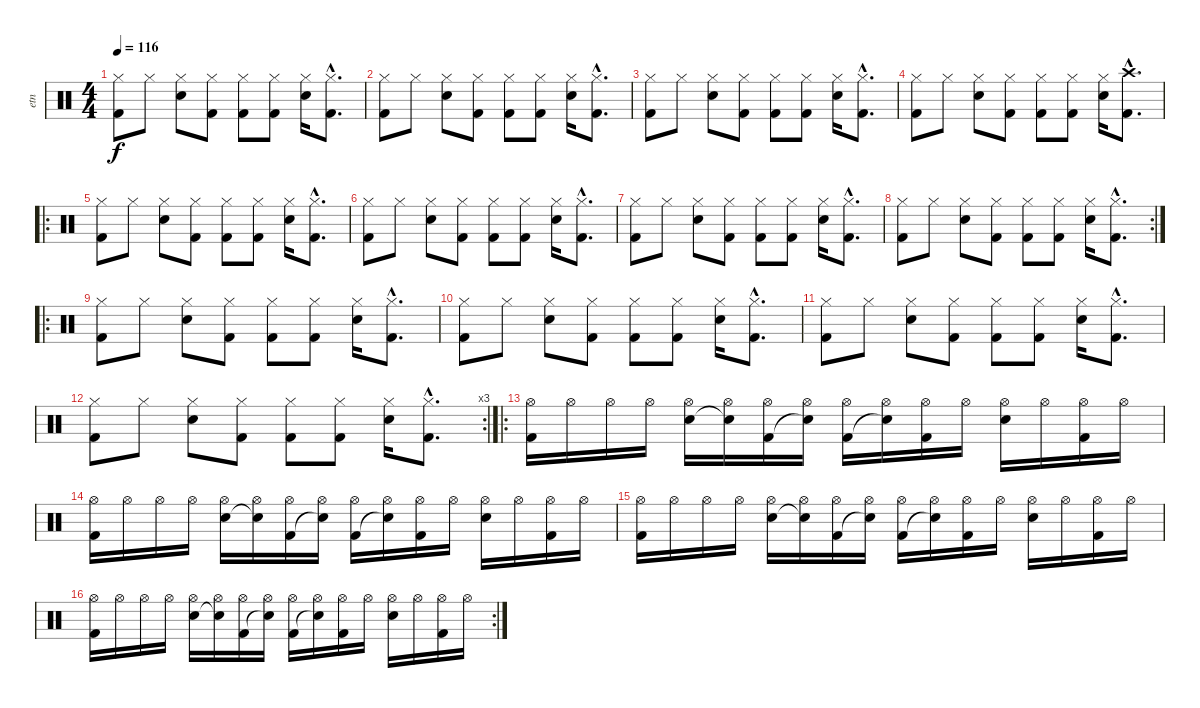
\track ("etn" "etn") {instrument percussion}
\staff {score}
\articulation defaults
\ts (4 4)
\tempo 116
\clef neutral
\ks c
("Hi-Hat (closed)" "Kick (hit) 2").8{dy f} "Hi-Hat (closed)".8 ("Hi-Hat (closed)" "Snare (hit) 2").8 ("Hi-Hat (closed)" "Kick (hit) 2").8 ("Hi-Hat (closed)" "Kick (hit) 2").8 ("Hi-Hat (closed)" "Kick (hit) 2").8 ("Hi-Hat (closed)" "Snare (hit) 2").16 ("Hi-Hat (closed)"{hac} "Kick (hit) 2"{hac}).8{d} |
("Hi-Hat (closed)" "Kick (hit) 2").8 "Hi-Hat (closed)".8 ("Hi-Hat (closed)" "Snare (hit) 2").8 ("Hi-Hat (closed)" "Kick (hit) 2").8 ("Hi-Hat (closed)" "Kick (hit) 2").8 ("Hi-Hat (closed)" "Kick (hit) 2").8 ("Hi-Hat (closed)" "Snare (hit) 2").16 ("Hi-Hat (closed)"{hac} "Kick (hit) 2"{hac}).8{d} |
("Hi-Hat (closed)" "Kick (hit) 2").8 "Hi-Hat (closed)".8 ("Hi-Hat (closed)" "Snare (hit) 2").8 ("Hi-Hat (closed)" "Kick (hit) 2").8 ("Hi-Hat (closed)" "Kick (hit) 2").8 ("Hi-Hat (closed)" "Kick (hit) 2").8 ("Hi-Hat (closed)" "Snare (hit) 2").16 ("Hi-Hat (closed)"{hac} "Kick (hit) 2"{hac}).8{d} |
("Hi-Hat (closed)" "Kick (hit) 2").8 "Hi-Hat (closed)".8 ("Hi-Hat (closed)" "Snare (hit) 2").8 ("Hi-Hat (closed)" "Kick (hit) 2").8 ("Hi-Hat (closed)" "Kick (hit) 2").8 ("Hi-Hat (closed)" "Kick (hit) 2").8 ("Hi-Hat (closed)" "Snare (hit) 2").16 ("Crash high (hit)"{hac} "Kick (hit) 2"{hac}).8{d} |
\ro
("Hi-Hat (closed)" "Kick (hit) 2").8 "Hi-Hat (closed)".8 ("Hi-Hat (closed)" "Snare (hit) 2").8 ("Hi-Hat (closed)" "Kick (hit) 2").8 ("Hi-Hat (closed)" "Kick (hit) 2").8 ("Hi-Hat (closed)" "Kick (hit) 2").8 ("Hi-Hat (closed)" "Snare (hit) 2").16 ("Hi-Hat (closed)"{hac} "Kick (hit) 2"{hac}).8{d} |
("Hi-Hat (closed)" "Kick (hit) 2").8 "Hi-Hat (closed)".8 ("Hi-Hat (closed)" "Snare (hit) 2").8 ("Hi-Hat (closed)" "Kick (hit) 2").8 ("Hi-Hat (closed)" "Kick (hit) 2").8 ("Hi-Hat (closed)" "Kick (hit) 2").8 ("Hi-Hat (closed)" "Snare (hit) 2").16 ("Hi-Hat (closed)"{hac} "Kick (hit) 2"{hac}).8{d} |
("Hi-Hat (closed)" "Kick (hit) 2").8 "Hi-Hat (closed)".8 ("Hi-Hat (closed)" "Snare (hit) 2").8 ("Hi-Hat (closed)" "Kick (hit) 2").8 ("Hi-Hat (closed)" "Kick (hit) 2").8 ("Hi-Hat (closed)" "Kick (hit) 2").8 ("Hi-Hat (closed)" "Snare (hit) 2").16 ("Hi-Hat (closed)"{hac} "Kick (hit) 2"{hac}).8{d} |
\rc 2
("Hi-Hat (closed)" "Kick (hit) 2").8 "Hi-Hat (closed)".8 ("Hi-Hat (closed)" "Snare (hit) 2").8 ("Hi-Hat (closed)" "Kick (hit) 2").8 ("Hi-Hat (closed)" "Kick (hit) 2").8 ("Hi-Hat (closed)" "Kick (hit) 2").8 ("Hi-Hat (closed)" "Snare (hit) 2").16 ("Hi-Hat (closed)"{hac} "Kick (hit) 2"{hac}).8{d} |
\ro
("Hi-Hat (closed)" "Kick (hit) 2").8 "Hi-Hat (closed)".8 ("Hi-Hat (closed)" "Snare (hit) 2").8 ("Hi-Hat (closed)" "Kick (hit) 2").8 ("Hi-Hat (closed)" "Kick (hit) 2").8 ("Hi-Hat (closed)" "Kick (hit) 2").8 ("Hi-Hat (closed)" "Snare (hit) 2").16 ("Hi-Hat (closed)"{hac} "Kick (hit) 2"{hac}).8{d} |
("Hi-Hat (closed)" "Kick (hit) 2").8 "Hi-Hat (closed)".8 ("Hi-Hat (closed)" "Snare (hit) 2").8 ("Hi-Hat (closed)" "Kick (hit) 2").8 ("Hi-Hat (closed)" "Kick (hit) 2").8 ("Hi-Hat (closed)" "Kick (hit) 2").8 ("Hi-Hat (closed)" "Snare (hit) 2").16 ("Hi-Hat (closed)"{hac} "Kick (hit) 2"{hac}).8{d} |
("Hi-Hat (closed)" "Kick (hit) 2").8 "Hi-Hat (closed)".8 ("Hi-Hat (closed)" "Snare (hit) 2").8 ("Hi-Hat (closed)" "Kick (hit) 2").8 ("Hi-Hat (closed)" "Kick (hit) 2").8 ("Hi-Hat (closed)" "Kick (hit) 2").8 ("Hi-Hat (closed)" "Snare (hit) 2").16 ("Hi-Hat (closed)"{hac} "Kick (hit) 2"{hac}).8{d} |
\rc 3
("Hi-Hat (closed)" "Kick (hit) 2").8 "Hi-Hat (closed)".8 ("Hi-Hat (closed)" "Snare (hit) 2").8 ("Hi-Hat (closed)" "Kick (hit) 2").8 ("Hi-Hat (closed)" "Kick (hit) 2").8 ("Hi-Hat (closed)" "Kick (hit) 2").8 ("Hi-Hat (closed)" "Snare (hit) 2").16 ("Hi-Hat (closed)"{hac} "Kick (hit) 2"{hac}).8{d} |
\ro
("Hi-Hat (open)" "Kick (hit) 2").16 "Hi-Hat (open)".16 "Hi-Hat (open)".16 "Hi-Hat (open)".16 ("Hi-Hat (open)" "Snare (hit) 2").16 ("Hi-Hat (open)" "Snare (hit)"{t}).16 ("Hi-Hat (open)" "Kick (hit) 2").16 ("Hi-Hat (open)" "Snare (hit)"{t}).16 ("Hi-Hat (open)" "Kick (hit) 2").16 ("Hi-Hat (open)" "Snare (hit)"{t}).16 ("Hi-Hat (open)" "Kick (hit) 2").16 "Hi-Hat (open)".16 ("Hi-Hat (open)" "Snare (hit) 2").16 "Hi-Hat (open)".16 ("Hi-Hat (open)" "Kick (hit) 2").16 "Hi-Hat (open)".16 |
("Hi-Hat (open)" "Kick (hit) 2").16 "Hi-Hat (open)".16 "Hi-Hat (open)".16 "Hi-Hat (open)".16 ("Hi-Hat (open)" "Snare (hit) 2").16 ("Hi-Hat (open)" "Snare (hit)"{t}).16 ("Hi-Hat (open)" "Kick (hit) 2").16 ("Hi-Hat (open)" "Snare (hit)"{t}).16 ("Hi-Hat (open)" "Kick (hit) 2").16 ("Hi-Hat (open)" "Snare (hit)"{t}).16 ("Hi-Hat (open)" "Kick (hit) 2").16 "Hi-Hat (open)".16 ("Hi-Hat (open)" "Snare (hit) 2").16 "Hi-Hat (open)".16 ("Hi-Hat (open)" "Kick (hit) 2").16 "Hi-Hat (open)".16 |
("Hi-Hat (open)" "Kick (hit) 2").16 "Hi-Hat (open)".16 "Hi-Hat (open)".16 "Hi-Hat (open)".16 ("Hi-Hat (open)" "Snare (hit) 2").16 ("Hi-Hat (open)" "Snare (hit)"{t}).16 ("Hi-Hat (open)" "Kick (hit) 2").16 ("Hi-Hat (open)" "Snare (hit)"{t}).16 ("Hi-Hat (open)" "Kick (hit) 2").16 ("Hi-Hat (open)" "Snare (hit)"{t}).16 ("Hi-Hat (open)" "Kick (hit) 2").16 "Hi-Hat (open)".16 ("Hi-Hat (open)" "Snare (hit) 2").16 "Hi-Hat (open)".16 ("Hi-Hat (open)" "Kick (hit) 2").16 "Hi-Hat (open)".16 |
\rc 2
("Hi-Hat (open)" "Kick (hit) 2").16 "Hi-Hat (open)".16 "Hi-Hat (open)".16 "Hi-Hat (open)".16 ("Hi-Hat (open)" "Snare (hit) 2").16 ("Hi-Hat (open)" "Snare (hit)"{t}).16 ("Hi-Hat (open)" "Kick (hit) 2").16 ("Hi-Hat (open)" "Snare (hit)"{t}).16 ("Hi-Hat (open)" "Kick (hit) 2").16 ("Hi-Hat (open)" "Snare (hit)"{t}).16 ("Hi-Hat (open)" "Kick (hit) 2").16 "Hi-Hat (open)".16 ("Hi-Hat (open)" "Snare (hit) 2").16 "Hi-Hat (open)".16 ("Hi-Hat (open)" "Kick (hit) 2").16 "Hi-Hat (open)".16
